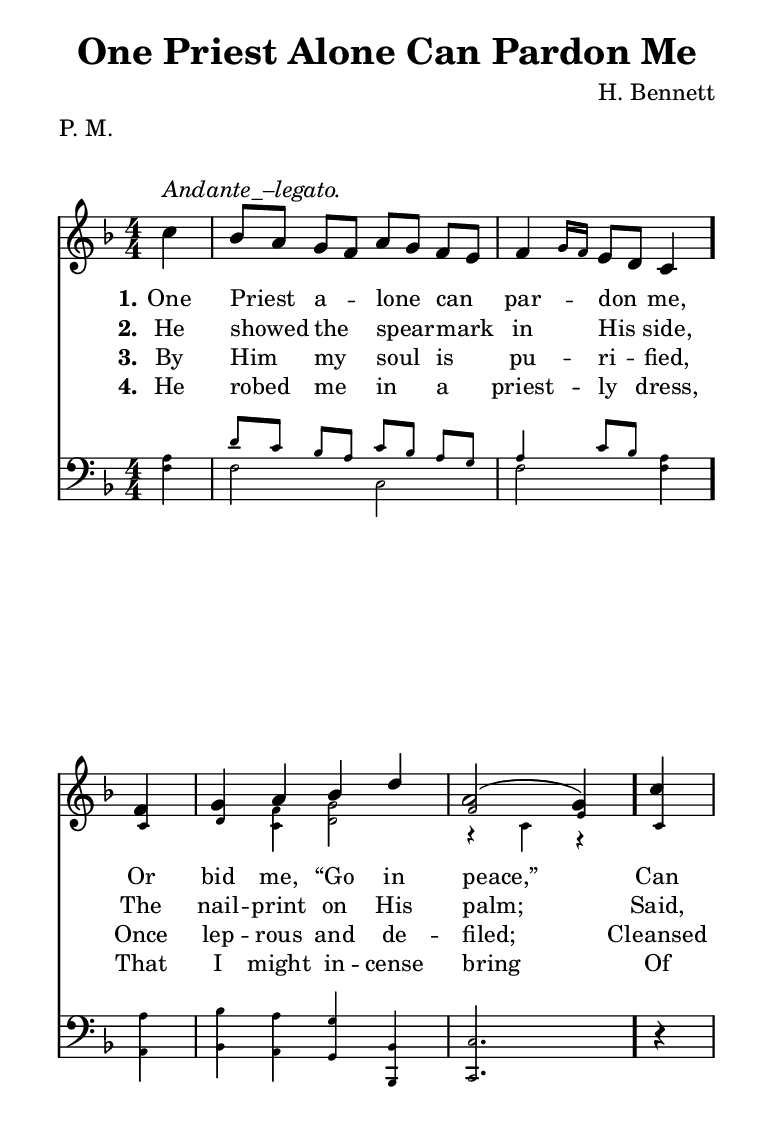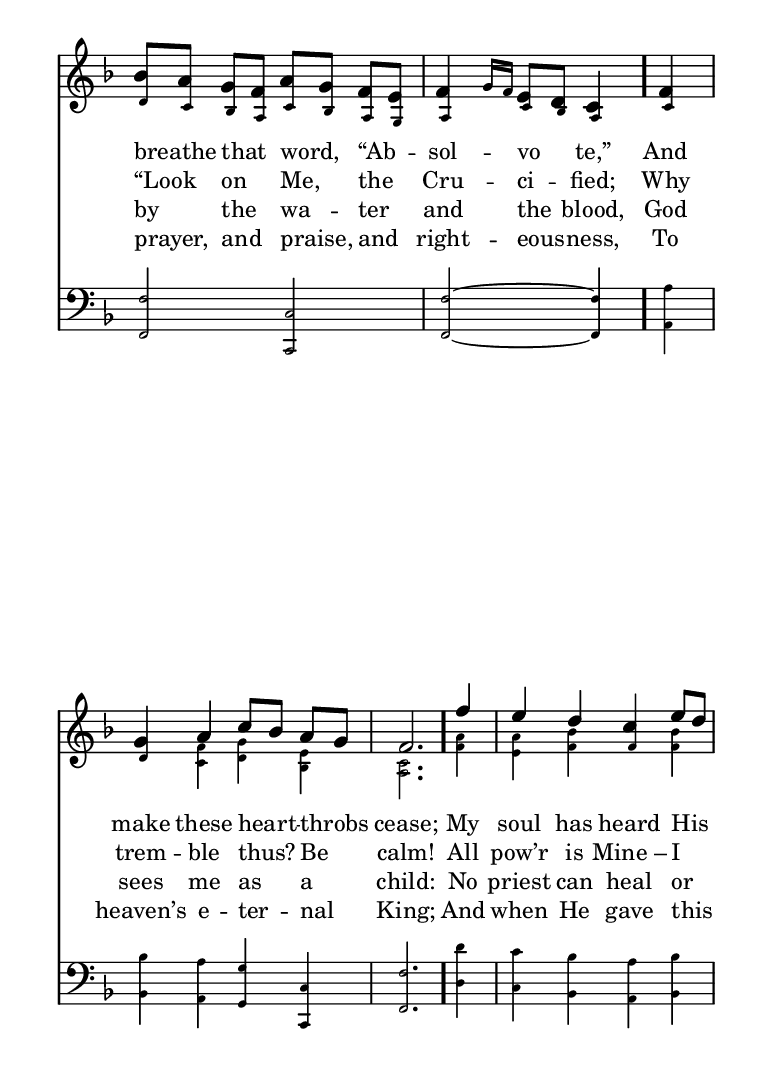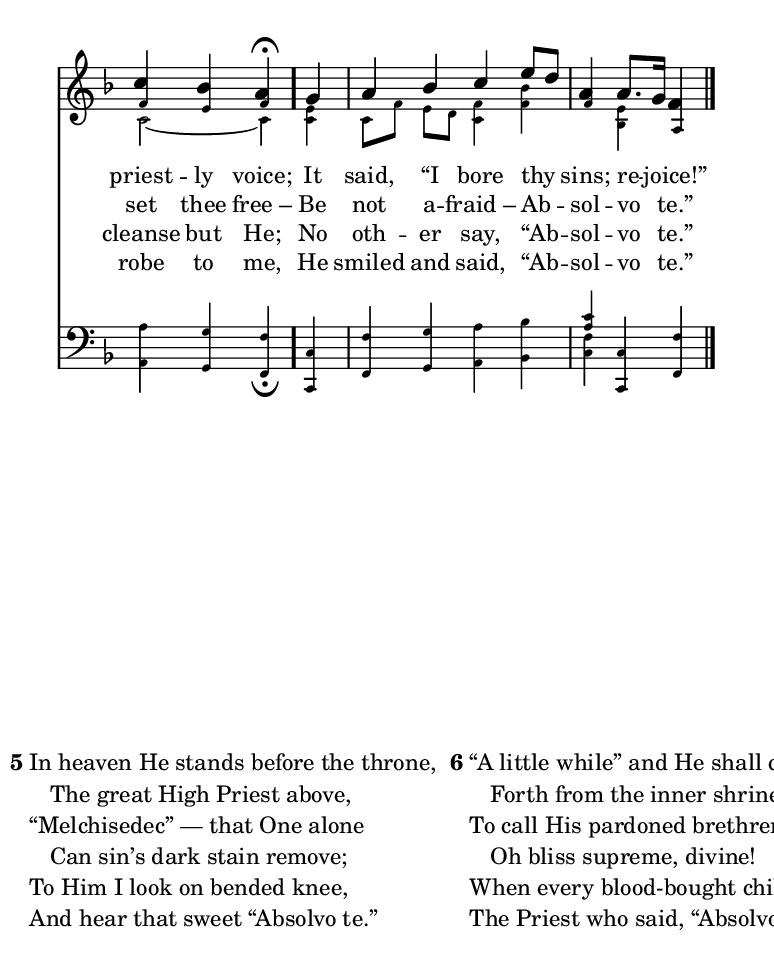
\include "common/global.ily"
\paper {
  \include "common/paper.ily"
}

\header{
  %gospel
  hymnnumber = "244"
  title = "One Priest Alone Can Pardon Me"
  tunename = ""
  meter = "P. M."
  poet = ""
  composer = "H. Bennett"
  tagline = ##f
}

ta = { \tempo 4=80 }
tb = { \tempo 4=40 }

global = {
  \include "common/overrides.ily"
  \override Staff.TimeSignature.style = #'numbered
  \time 4/4
  \override Score.MetronomeMark.transparent = ##t % hide all fermata changes too
  \ta
  \key f \major
  \partial 4
  \autoBeamOff
}

% The overabundant tweaks are a hurried workaround for undesired behaviours from \partcombine
notesSoprano = {
\global
\relative c'' {

  c4^\markup{\italic{Andante_–legato.}} | bes8[ a] g[ f] a[ g] f[ e] | f4 \grace { g16[ f] } e8[ d] c4
  f4 | g a bes d | <a \tweak font-size #-4 f>2( <g \tweak font-size #-4 e>4)
  \eogbreak
  c4 | bes8[ a] g[ f] a[ g] f[ e] | f4 \grace { g16[ f] } e8[ d] c4
  f4 | g a c8[ bes] a[ g] | f2.
  \eogbreak
  f'4 | e d c e8[ d] | <c \tweak font-size #-4 f,>4 <bes \tweak font-size #-4 e,> \tb <a \tweak font-size #-4 f>\fermata \ta
  g4 | a bes c e8[ d] | a4 a8.[ g16] f4

  \bar "|."

}
}

notesAlto = {
\global
\override NoteHead.font-size = #-4
\relative e' {

  s4 | s1 | s2.
  \tweak font-size #-4 c4 | \tweak font-size #-4 d4 <\tweak font-size #-4 f \tweak font-size #-4 c>4 <\tweak font-size #-4 g \tweak font-size #-4 d>2 | \tweak font-size #-4 r4 \tweak font-size #-4 c, \tweak font-size #-4 r % TODO original has d2
  \tweak font-size #-4 c4 | \tweak font-size #-4 d8[ \tweak font-size #-4 c] \tweak font-size #-4 bes[ \tweak font-size #-4 a] \tweak font-size #-4 c[ \tweak font-size #-4 bes] \tweak font-size #-4 a[ \tweak font-size #-4 g] | \tweak font-size #-4 a4 \tweak font-size #-4 c8[ \tweak font-size #-4 bes] \tweak font-size #-4 a4
  \tweak font-size #-4 c4 | \tweak font-size #-4 d4 <\tweak font-size #-4 f \tweak font-size #-4 c>4 <\tweak font-size #-4 g \tweak font-size #-4 d> <\tweak font-size #-4 e \tweak font-size #-4 bes> | <\tweak font-size #-4 c \tweak font-size #-4 a>2. % TODO original has d2
  <\tweak font-size #-4 a' \tweak font-size #-4 f>4 | <\tweak font-size #-4 a \tweak font-size #-4 e> <\tweak font-size #-4 bes \tweak font-size #-4 f> \tweak font-size #-4 f <\tweak font-size #-4 bes \tweak font-size #-4 f> | \tweak font-size #-4 c,2 ~ \tweak font-size #-4 c4
  <\tweak font-size #-4 e \tweak font-size #-4 c>4 | \tweak font-size #-4 c8[ \tweak font-size #-4 f] \tweak font-size #-4 e[ \tweak font-size #-4 d] <\tweak font-size #-4 f \tweak font-size #-4 c>4 <\tweak font-size #-4 bes \tweak font-size #-4 f>4 | \tweak font-size #-4 f <\tweak font-size #-4 e \tweak font-size #-4 bes>4 \tweak font-size #-4 a,

}
}

notesTenor = {
\global
\override NoteHead.font-size = #-4
\relative a {

  a4 | \tweak font-size #-4 d8[ \tweak font-size #-4 c] \tweak font-size #-4 bes[ \tweak font-size #-4 a] \tweak font-size #-4 c[ \tweak font-size #-4 bes] \tweak font-size #-4 a[ \tweak font-size #-4 g] | \tweak font-size #-4 a4 \tweak font-size #-4 c8[ \tweak font-size #-4 bes] a4
  a4 | bes4 a g bes, | c2.
  r4 | f2 c | f2 ~ f4
  a4 | bes a g c, | f2.
  d'4 | c bes a bes | a g f
  c4 | f g a bes | <\tweak font-size #-4 c \tweak font-size #-4 a> c, f

}
}

notesBass = {
\global
\override NoteHead.font-size = #-4
\relative f {

  f4 | \tweak font-size #-4 f2 \tweak font-size #-4 c | \tweak font-size #-4 f f4
  a,4 | bes a g bes, | c2.
  r4 | f2 c | f2 ~ f4
  a4 | bes a g c, | f2.
  d'4 | c bes a bes | a g f_\fermata
  c4 | f g a bes | <\tweak font-size #-4 f' \tweak font-size #-4 c> c, f

}
}

wordsA = \lyricmode {
\set stanza = "1."

One Priest a -- lone can par -- don me, \bar "."
Or bid me, “Go in peace,” \bar "."
Can breathe that word, “Ab -- sol -- vo te,” \bar "."
And make these heart -- throbs cease; \bar "."
My soul has heard His priest -- ly voice; \bar "."
It said, “I bore thy sins; re -- joice!” \bar "."

}

wordsB = \lyricmode {
\set stanza = "2."

He showed the spear -- mark in His side,
The nail -- print on His palm;
Said, “Look on Me, the Cru -- ci -- fied;
Why trem -- ble thus? Be calm!
All pow’r is Mine_– I set thee free_–
Be not a -- fraid_– Ab -- sol -- vo te.”

}

wordsC = \lyricmode {
\set stanza = "3."

By Him my soul is pu -- ri -- fied,
Once lep -- rous and de -- filed;
Cleansed by the wa -- ter and the blood,
God sees me as a child:
No priest can heal or cleanse but He;
No oth -- er say, “Ab -- sol -- vo te.”

}

wordsD = \lyricmode {
\set stanza = "4."

He robed me in a priest -- ly dress,
That I might in -- cense bring
Of prayer, and praise, and right -- eous -- ness,
To heaven’s e -- ter -- nal King;
And when He gave this robe to me,
He smiled and said, “Ab -- sol -- vo te.”

}

wordsE = \markuplist {

\line { In heaven He stands before the throne, }
\line { { \hspace #2 } The great High Priest above, }
\line { “Melchisedec” — that One alone }
\line { { \hspace #2 } Can sin’s dark stain remove; }
\line { To Him I look on bended knee, }
\line { And hear that sweet “Absolvo te.” }

}

wordsF = \markuplist {

\line { “A little while” and He shall come }
\line { { \hspace #2 } Forth from the inner shrine, }
\line { To call His pardoned brethren home; }
\line { { \hspace #2 } Oh bliss supreme, divine! }
\line { When every blood-bought child shall see }
\line { The Priest who said, “Absolvo te.” }

}

\score {
  \context ChoirStaff <<
    \context Staff = upper <<
      \set Staff.autoBeaming = ##f
      \set ChoirStaff.systemStartDelimiter = #'SystemStartBar
      \set ChoirStaff.printPartCombineTexts = ##f
      \partcombine #'(2 . 11) \notesSoprano \notesAlto
      \context NullVoice = sopranos { \voiceOne << \notesSoprano >> }
      \context Lyrics = one   \lyricsto sopranos \wordsA
      \context Lyrics = two   \lyricsto sopranos \wordsB
      \context Lyrics = three \lyricsto sopranos \wordsC
      \context Lyrics = four  \lyricsto sopranos \wordsD
    >>
    \context Staff = men <<
      \set Staff.autoBeaming = ##f
      \clef bass
      \set ChoirStaff.printPartCombineTexts = ##f
      \partcombine #'(2 . 11) \notesTenor \notesBass
    >>
  >>
  \layout {
    \include "common/layout.ily"
  }
  #(cond ((ly:get-option 'eog-midi-permitted) #{ \midi{
    \include "common/midi.ily"
  } #}))
}

\noPageBreak

\markup { \fill-line {
  \hspace #0.1
  \line{ \bold 5 \column { \wordsE } }
  \hspace #0.1
  \line{ \bold 6 \column { \wordsF } }
  \hspace #0.1
} }

\version "2.19.49"  % necessary for upgrading to future LilyPond versions.

% vi:set et ts=2 sw=2 ai nocindent syntax=lilypond:
